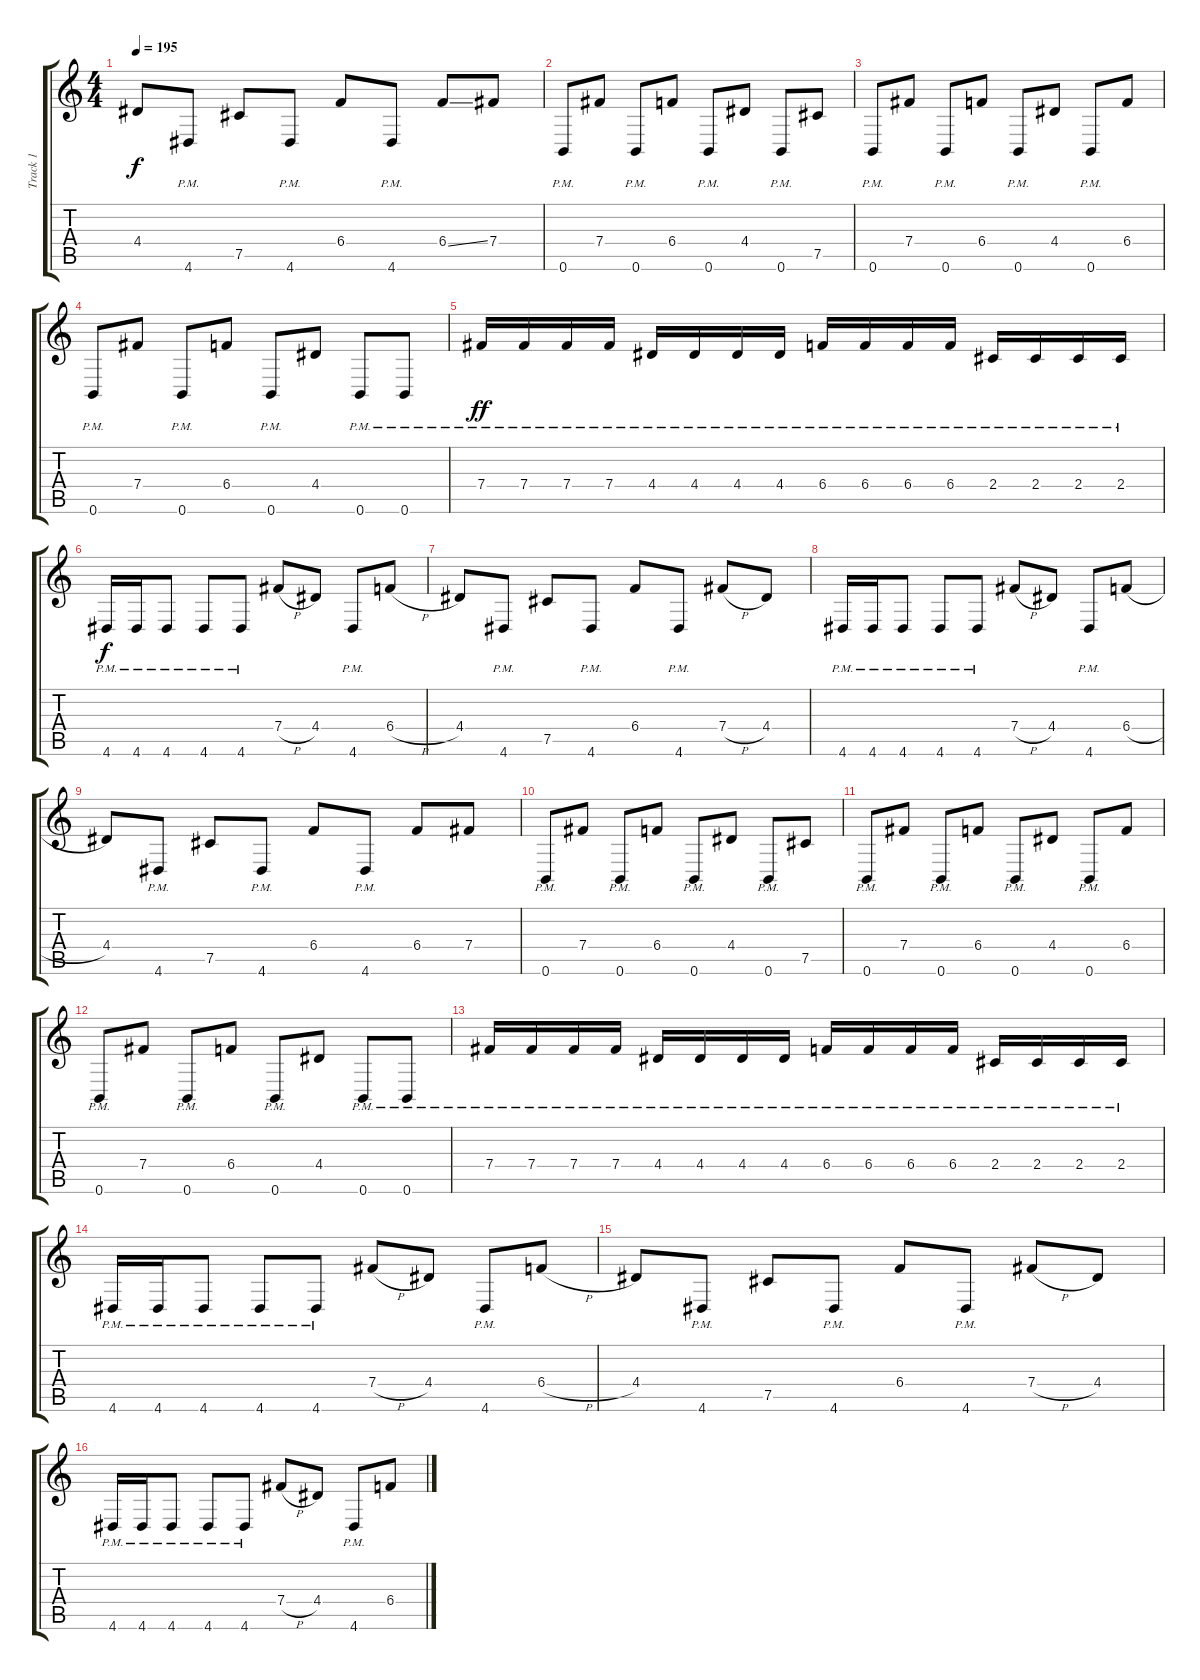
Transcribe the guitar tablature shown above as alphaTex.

\track ("Track 1" "Track 1") {instrument distortionguitar}
\staff {score tabs}
\tuning (Db4 Ab3 E3 B2 Gb2 B1) {hide}
\ts (4 4)
\tempo 195
\clef g2
\ks c
4.4.8{dy f} 4.6{pm}.8 7.5.8 4.6{pm}.8 6.4.8 4.6{pm}.8 6.4{ss}.8 7.4.8 |
0.6{pm}.8 7.4.8 0.6{pm}.8 6.4.8 0.6{pm}.8 4.4.8 0.6{pm}.8 7.5.8 |
0.6{pm}.8 7.4.8 0.6{pm}.8 6.4.8 0.6{pm}.8 4.4.8 0.6{pm}.8 6.4.8 |
0.6{pm}.8 7.4.8 0.6{pm}.8 6.4.8 0.6{pm}.8 4.4.8 0.6{pm}.8 0.6{pm}.8 |
7.4{pm}.16{dy ff} 7.4{pm}.16 7.4{pm}.16 7.4{pm}.16 4.4{pm}.16 4.4{pm}.16 4.4{pm}.16 4.4{pm}.16 6.4{pm}.16 6.4{pm}.16 6.4{pm}.16 6.4{pm}.16 2.4{pm}.16 2.4{pm}.16 2.4{pm}.16 2.4{pm}.16 |
4.6{pm}.16{dy f} 4.6{pm}.16 4.6{pm}.8 4.6{pm}.8 4.6{pm}.8 7.4{h}.8 4.4.8 4.6{pm}.8 6.4{h}.8 |
4.4.8 4.6{pm}.8 7.5.8 4.6{pm}.8 6.4.8 4.6{pm}.8 7.4{h}.8 4.4.8 |
4.6{pm}.16 4.6{pm}.16 4.6{pm}.8 4.6{pm}.8 4.6{pm}.8 7.4{h}.8 4.4.8 4.6{pm}.8 6.4{h}.8 |
4.4.8 4.6{pm}.8 7.5.8 4.6{pm}.8 6.4.8 4.6{pm}.8 6.4.8 7.4.8 |
0.6{pm}.8 7.4.8 0.6{pm}.8 6.4.8 0.6{pm}.8 4.4.8 0.6{pm}.8 7.5.8 |
0.6{pm}.8 7.4.8 0.6{pm}.8 6.4.8 0.6{pm}.8 4.4.8 0.6{pm}.8 6.4.8 |
0.6{pm}.8 7.4.8 0.6{pm}.8 6.4.8 0.6{pm}.8 4.4.8 0.6{pm}.8 0.6{pm}.8 |
7.4{pm}.16 7.4{pm}.16 7.4{pm}.16 7.4{pm}.16 4.4{pm}.16 4.4{pm}.16 4.4{pm}.16 4.4{pm}.16 6.4{pm}.16 6.4{pm}.16 6.4{pm}.16 6.4{pm}.16 2.4{pm}.16 2.4{pm}.16 2.4{pm}.16 2.4{pm}.16 |
4.6{pm}.16 4.6{pm}.16 4.6{pm}.8 4.6{pm}.8 4.6{pm}.8 7.4{h}.8 4.4.8 4.6{pm}.8 6.4{h}.8 |
4.4.8 4.6{pm}.8 7.5.8 4.6{pm}.8 6.4.8 4.6{pm}.8 7.4{h}.8 4.4.8 |
4.6{pm}.16 4.6{pm}.16 4.6{pm}.8 4.6{pm}.8 4.6{pm}.8 7.4{h}.8 4.4.8 4.6{pm}.8 6.4{h}.8
